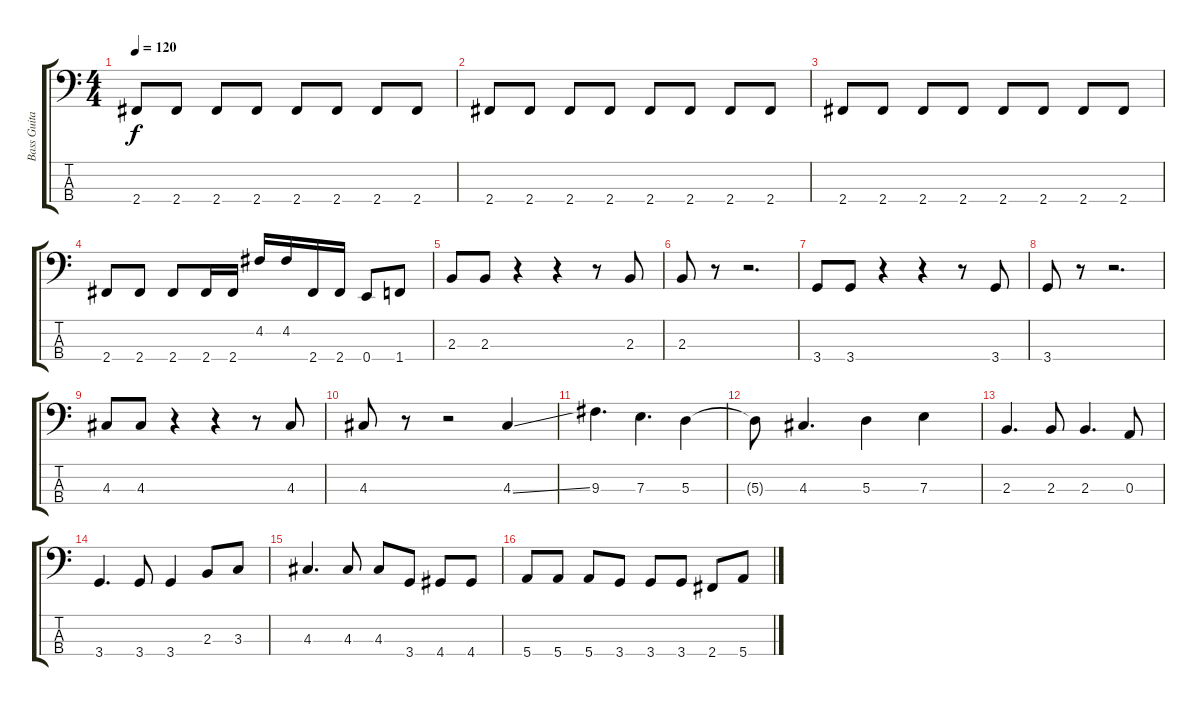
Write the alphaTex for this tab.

\track ("Bass Guitar" "Bass Guita") {instrument electricbassfinger}
\staff {score tabs}
\tuning (G2 D2 A1 E1) {hide}
\ts (4 4)
\tempo 120
\clef f4
\ks c
2.4.8{dy f} 2.4.8 2.4.8 2.4.8 2.4.8 2.4.8 2.4.8 2.4.8 |
2.4.8 2.4.8 2.4.8 2.4.8 2.4.8 2.4.8 2.4.8 2.4.8 |
2.4.8 2.4.8 2.4.8 2.4.8 2.4.8 2.4.8 2.4.8 2.4.8 |
2.4.8 2.4.8 2.4.8 2.4.16 2.4.16 4.2.16 4.2.16 2.4.16 2.4.16 0.4.8 1.4.8 |
2.3.8 2.3.8 r.4 r.4 r.8 2.3.8 |
2.3.8 r.8 r.2{d} |
3.4.8 3.4.8 r.4 r.4 r.8 3.4.8 |
3.4.8 r.8 r.2{d} |
4.3.8 4.3.8 r.4 r.4 r.8 4.3.8 |
4.3.8 r.8 r.2 4.3{ss}.4 |
9.3.4{d} 7.3.4{d} 5.3.4 |
5.3{t}.8 4.3.4{d} 5.3.4 7.3.4 |
2.3.4{d} 2.3.8 2.3.4{d} 0.3.8 |
3.4.4{d} 3.4.8 3.4.4 2.3.8 3.3.8 |
4.3.4{d} 4.3.8 4.3.8 3.4.8 4.4.8 4.4.8 |
5.4.8 5.4.8 5.4.8 3.4.8 3.4.8 3.4.8 2.4.8 5.4.8
